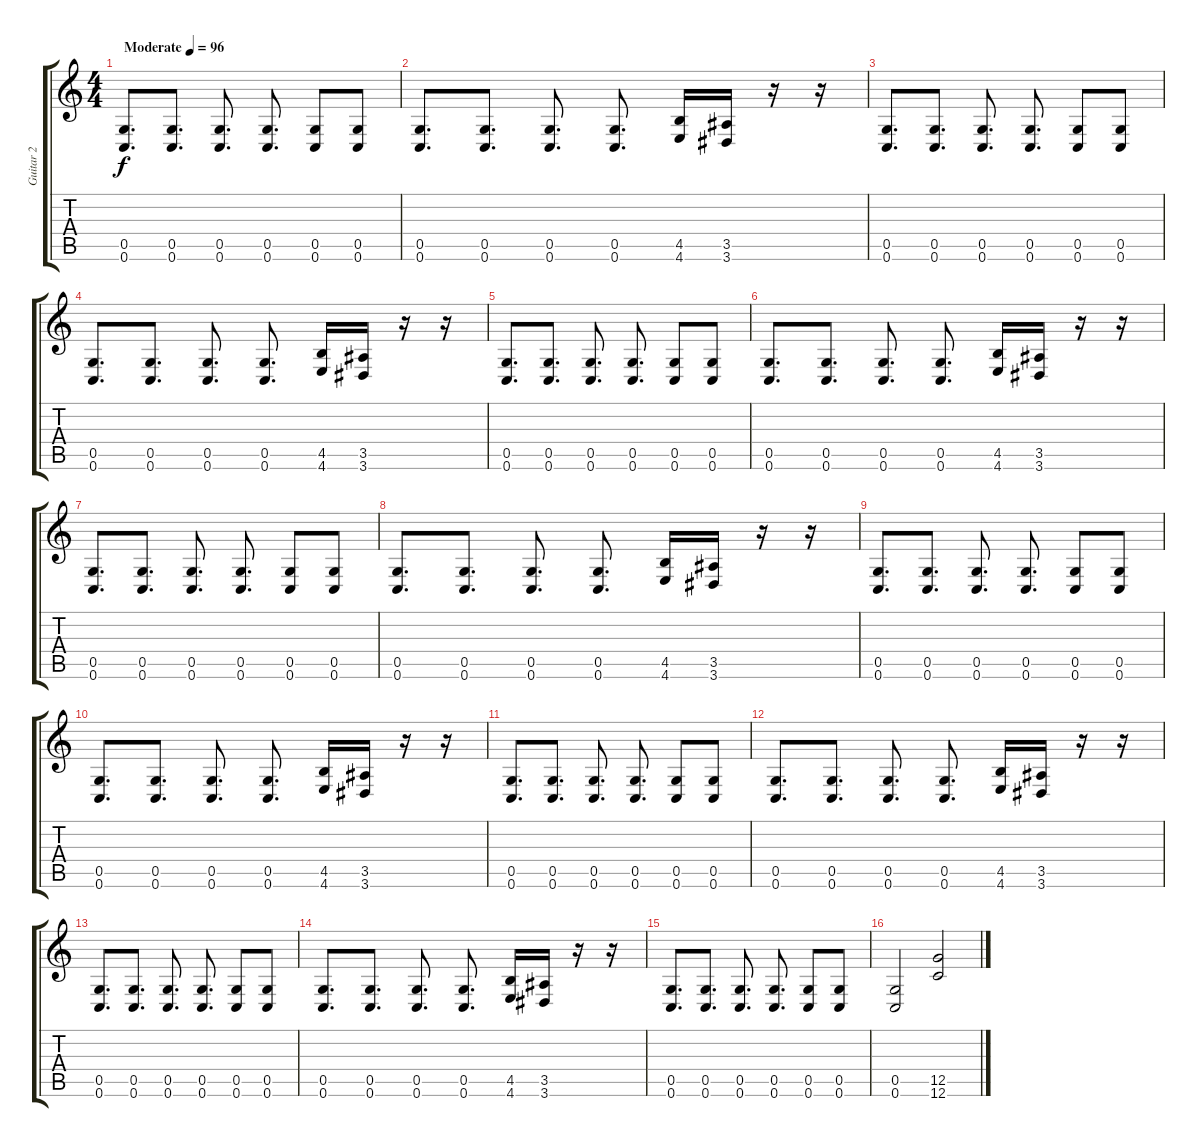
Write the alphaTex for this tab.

\track ("Guitar 2" "Guitar 2") {instrument distortionguitar}
\staff {score tabs}
\tuning (D4 A3 F3 C3 G2 C2) {hide}
\ts (4 4)
\tempo (96 "Moderate")
\clef g2
\ks c
(0.5 0.6).8{d dy f instrument distortionguitar} (0.5 0.6).8{d} (0.5 0.6).8{d} (0.5 0.6).8{d} (0.5 0.6).8 (0.5 0.6).8 |
(0.5 0.6).8{d} (0.5 0.6).8{d} (0.5 0.6).8{d} (0.5 0.6).8{d} (4.5 4.6).16 (3.5 3.6).16 r.16 r.16 |
(0.5 0.6).8{d} (0.5 0.6).8{d} (0.5 0.6).8{d} (0.5 0.6).8{d} (0.5 0.6).8 (0.5 0.6).8 |
(0.5 0.6).8{d} (0.5 0.6).8{d} (0.5 0.6).8{d} (0.5 0.6).8{d} (4.5 4.6).16 (3.5 3.6).16 r.16 r.16 |
(0.5 0.6).8{d} (0.5 0.6).8{d} (0.5 0.6).8{d} (0.5 0.6).8{d} (0.5 0.6).8 (0.5 0.6).8 |
(0.5 0.6).8{d} (0.5 0.6).8{d} (0.5 0.6).8{d} (0.5 0.6).8{d} (4.5 4.6).16 (3.5 3.6).16 r.16 r.16 |
(0.5 0.6).8{d} (0.5 0.6).8{d} (0.5 0.6).8{d} (0.5 0.6).8{d} (0.5 0.6).8 (0.5 0.6).8 |
(0.5 0.6).8{d} (0.5 0.6).8{d} (0.5 0.6).8{d} (0.5 0.6).8{d} (4.5 4.6).16 (3.5 3.6).16 r.16 r.16 |
(0.5 0.6).8{d} (0.5 0.6).8{d} (0.5 0.6).8{d} (0.5 0.6).8{d} (0.5 0.6).8 (0.5 0.6).8 |
(0.5 0.6).8{d} (0.5 0.6).8{d} (0.5 0.6).8{d} (0.5 0.6).8{d} (4.5 4.6).16 (3.5 3.6).16 r.16 r.16 |
(0.5 0.6).8{d} (0.5 0.6).8{d} (0.5 0.6).8{d} (0.5 0.6).8{d} (0.5 0.6).8 (0.5 0.6).8 |
(0.5 0.6).8{d} (0.5 0.6).8{d} (0.5 0.6).8{d} (0.5 0.6).8{d} (4.5 4.6).16 (3.5 3.6).16 r.16 r.16 |
(0.5 0.6).8{d} (0.5 0.6).8{d} (0.5 0.6).8{d} (0.5 0.6).8{d} (0.5 0.6).8 (0.5 0.6).8 |
(0.5 0.6).8{d} (0.5 0.6).8{d} (0.5 0.6).8{d} (0.5 0.6).8{d} (4.5 4.6).16 (3.5 3.6).16 r.16 r.16 |
(0.5 0.6).8{d} (0.5 0.6).8{d} (0.5 0.6).8{d} (0.5 0.6).8{d} (0.5 0.6).8 (0.5 0.6).8 |
(0.5 0.6).2 (12.5{sl} 12.6{sl}).2
